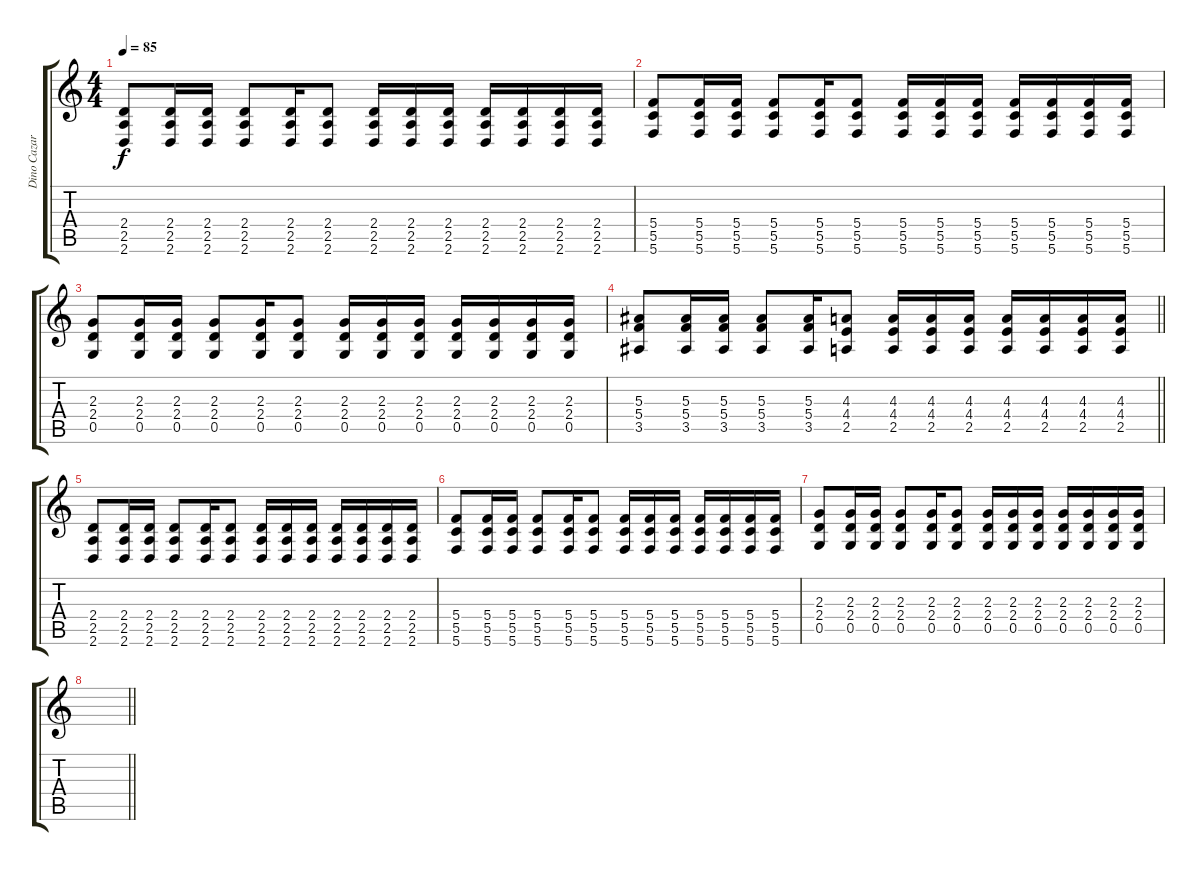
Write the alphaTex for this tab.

\track ("Dino Cazares (Distortion)" "Dino Cazar") {instrument distortionguitar}
\staff {score tabs}
\tuning (D4 A3 F3 C3 G2 C2) {hide}
\ts (4 4)
\tempo 85
\clef g2
\ks c
(2.4 2.5 2.6).8{dy f instrument distortionguitar} (2.4 2.5 2.6).16 (2.4 2.5 2.6).16 (2.4 2.5 2.6).8 (2.4 2.5 2.6).16 (2.4 2.5 2.6).8 (2.4 2.5 2.6).16 (2.4 2.5 2.6).16 (2.4 2.5 2.6).16 (2.4 2.5 2.6).16 (2.4 2.5 2.6).16 (2.4 2.5 2.6).16 (2.4 2.5 2.6).16 |
(5.4 5.5 5.6).8 (5.4 5.5 5.6).16 (5.4 5.5 5.6).16 (5.4 5.5 5.6).8 (5.4 5.5 5.6).16 (5.4 5.5 5.6).8 (5.4 5.5 5.6).16 (5.4 5.5 5.6).16 (5.4 5.5 5.6).16 (5.4 5.5 5.6).16 (5.4 5.5 5.6).16 (5.4 5.5 5.6).16 (5.4 5.5 5.6).16 |
(2.3 2.4 0.5).8 (2.3 2.4 0.5).16 (2.3 2.4 0.5).16 (2.3 2.4 0.5).8 (2.3 2.4 0.5).16 (2.3 2.4 0.5).8 (2.3 2.4 0.5).16 (2.3 2.4 0.5).16 (2.3 2.4 0.5).16 (2.3 2.4 0.5).16 (2.3 2.4 0.5).16 (2.3 2.4 0.5).16 (2.3 2.4 0.5).16 |
\barLineRight lightlight
(5.3 5.4 3.5).8 (5.3 5.4 3.5).16 (5.3 5.4 3.5).16 (5.3 5.4 3.5).8 (5.3 5.4 3.5).16 (4.3 4.4 2.5).8 (4.3 4.4 2.5).16 (4.3 4.4 2.5).16 (4.3 4.4 2.5).16 (4.3 4.4 2.5).16 (4.3 4.4 2.5).16 (4.3 4.4 2.5).16 (4.3 4.4 2.5).16 |
(2.4 2.5 2.6).8{instrument distortionguitar} (2.4 2.5 2.6).16 (2.4 2.5 2.6).16 (2.4 2.5 2.6).8 (2.4 2.5 2.6).16 (2.4 2.5 2.6).8 (2.4 2.5 2.6).16 (2.4 2.5 2.6).16 (2.4 2.5 2.6).16 (2.4 2.5 2.6).16 (2.4 2.5 2.6).16 (2.4 2.5 2.6).16 (2.4 2.5 2.6).16 |
(5.4 5.5 5.6).8 (5.4 5.5 5.6).16 (5.4 5.5 5.6).16 (5.4 5.5 5.6).8 (5.4 5.5 5.6).16 (5.4 5.5 5.6).8 (5.4 5.5 5.6).16 (5.4 5.5 5.6).16 (5.4 5.5 5.6).16 (5.4 5.5 5.6).16 (5.4 5.5 5.6).16 (5.4 5.5 5.6).16 (5.4 5.5 5.6).16 |
(2.3 2.4 0.5).8 (2.3 2.4 0.5).16 (2.3 2.4 0.5).16 (2.3 2.4 0.5).8 (2.3 2.4 0.5).16 (2.3 2.4 0.5).8 (2.3 2.4 0.5).16 (2.3 2.4 0.5).16 (2.3 2.4 0.5).16 (2.3 2.4 0.5).16 (2.3 2.4 0.5).16 (2.3 2.4 0.5).16 (2.3 2.4 0.5).16 |
\barLineRight lightlight
